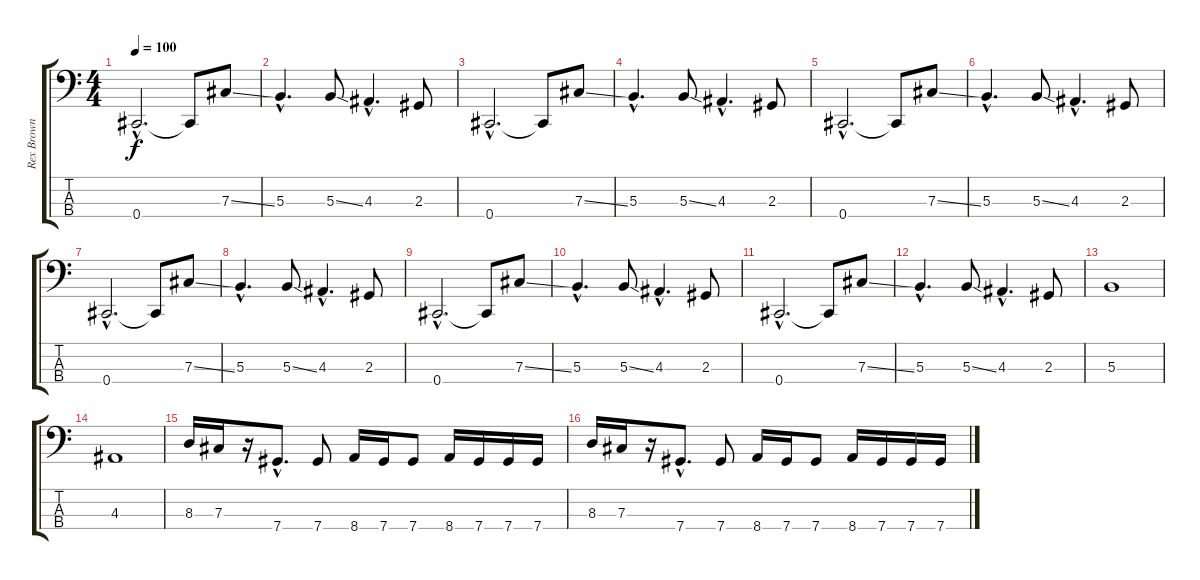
\track ("Rex Brown" "Rex Brown") {instrument slapbass2}
\staff {score tabs}
\tuning (E2 B1 Gb1 Db1) {hide}
\ts (4 4)
\tempo 100
\clef f4
\ks c
0.4{hac}.2{d dy f} 0.4{t}.8 7.3{ss}.8 |
5.3{hac}.4{d} 5.3{ss}.8 4.3{hac}.4{d} 2.3.8 |
0.4{hac}.2{d} 0.4{t}.8 7.3{ss}.8 |
5.3{hac}.4{d} 5.3{ss}.8 4.3{hac}.4{d} 2.3.8 |
0.4{hac}.2{d} 0.4{t}.8 7.3{ss}.8 |
5.3{hac}.4{d} 5.3{ss}.8 4.3{hac}.4{d} 2.3.8 |
0.4{hac}.2{d} 0.4{t}.8 7.3{ss}.8 |
5.3{hac}.4{d} 5.3{ss}.8 4.3{hac}.4{d} 2.3.8 |
0.4{hac}.2{d} 0.4{t}.8 7.3{ss}.8 |
5.3{hac}.4{d} 5.3{ss}.8 4.3{hac}.4{d} 2.3.8 |
0.4{hac}.2{d} 0.4{t}.8 7.3{ss}.8 |
5.3{hac}.4{d} 5.3{ss}.8 4.3{hac}.4{d} 2.3.8 |
5.3.1 |
4.3.1 |
8.3.16 7.3.16 r.16 7.4{hac}.8{d} 7.4.8 8.4.16 7.4.16 7.4.8 8.4.16 7.4.16 7.4.16 7.4.16 |
8.3.16 7.3.16 r.16 7.4{hac}.8{d} 7.4.8 8.4.16 7.4.16 7.4.8 8.4.16 7.4.16 7.4.16 7.4.16
